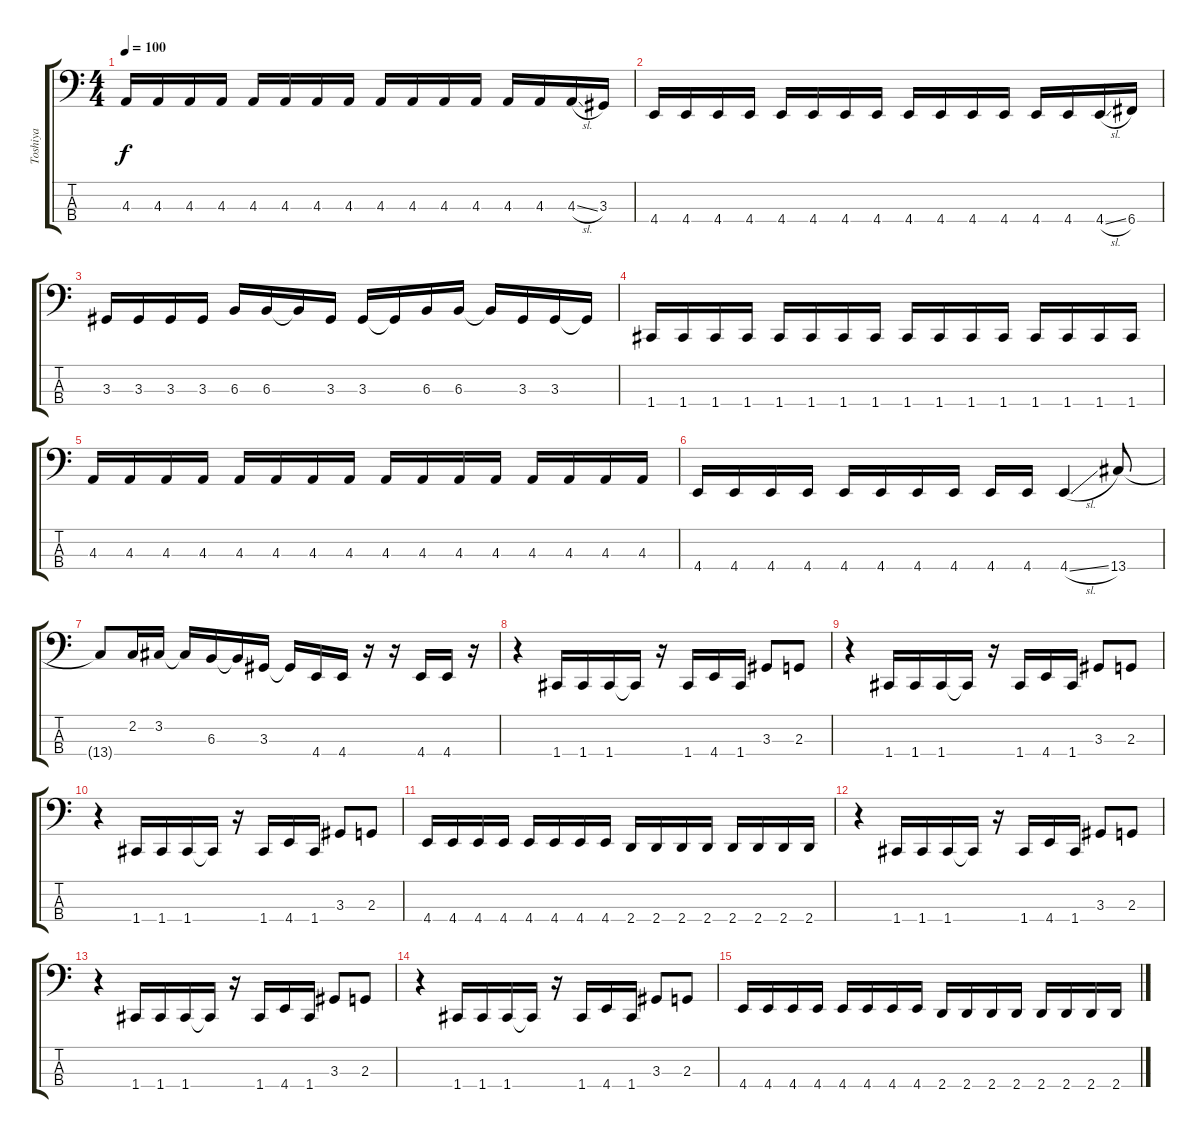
\track ("Toshiya" "Toshiya") {instrument electricbasspick}
\staff {score tabs}
\tuning (Eb2 Bb1 F1 C1) {hide}
\ts (4 4)
\tempo 100
\clef f4
\ks c
4.3.16{dy f} 4.3.16 4.3.16 4.3.16 4.3.16 4.3.16 4.3.16 4.3.16 4.3.16 4.3.16 4.3.16 4.3.16 4.3.16 4.3.16 4.3{sl}.16 3.3.16 |
4.4.16 4.4.16 4.4.16 4.4.16 4.4.16 4.4.16 4.4.16 4.4.16 4.4.16 4.4.16 4.4.16 4.4.16 4.4.16 4.4.16 4.4{sl}.16 6.4.16 |
3.3.16 3.3.16 3.3.16 3.3.16 6.3.16 6.3.16 6.3{t}.16 3.3.16 3.3.16 3.3{t}.16 6.3.16 6.3.16 6.3{t}.16 3.3.16 3.3.16 3.3{t}.16 |
1.4.16 1.4.16 1.4.16 1.4.16 1.4.16 1.4.16 1.4.16 1.4.16 1.4.16 1.4.16 1.4.16 1.4.16 1.4.16 1.4.16 1.4.16 1.4.16 |
4.3.16 4.3.16 4.3.16 4.3.16 4.3.16 4.3.16 4.3.16 4.3.16 4.3.16 4.3.16 4.3.16 4.3.16 4.3.16 4.3.16 4.3.16 4.3.16 |
4.4.16 4.4.16 4.4.16 4.4.16 4.4.16 4.4.16 4.4.16 4.4.16 4.4.16 4.4.16 4.4{sl}.4 13.4.8 |
13.4{t}.8 2.2.16 3.2.16 3.2{t}.16 6.3.16 6.3{t}.16 3.3.16 3.3{t}.16 4.4.16 4.4.16 r.16 r.16 4.4.16 4.4.16 r.16 |
r.4 1.4.16 1.4.16 1.4.16 1.4{t}.16 r.16 1.4.16 4.4.16 1.4.16 3.3.8 2.3.8 |
r.4 1.4.16 1.4.16 1.4.16 1.4{t}.16 r.16 1.4.16 4.4.16 1.4.16 3.3.8 2.3.8 |
r.4 1.4.16 1.4.16 1.4.16 1.4{t}.16 r.16 1.4.16 4.4.16 1.4.16 3.3.8 2.3.8 |
4.4.16 4.4.16 4.4.16 4.4.16 4.4.16 4.4.16 4.4.16 4.4.16 2.4.16 2.4.16 2.4.16 2.4.16 2.4.16 2.4.16 2.4.16 2.4.16 |
r.4 1.4.16 1.4.16 1.4.16 1.4{t}.16 r.16 1.4.16 4.4.16 1.4.16 3.3.8 2.3.8 |
r.4 1.4.16 1.4.16 1.4.16 1.4{t}.16 r.16 1.4.16 4.4.16 1.4.16 3.3.8 2.3.8 |
r.4 1.4.16 1.4.16 1.4.16 1.4{t}.16 r.16 1.4.16 4.4.16 1.4.16 3.3.8 2.3.8 |
4.4.16 4.4.16 4.4.16 4.4.16 4.4.16 4.4.16 4.4.16 4.4.16 2.4.16 2.4.16 2.4.16 2.4.16 2.4.16 2.4.16 2.4.16 2.4.16
